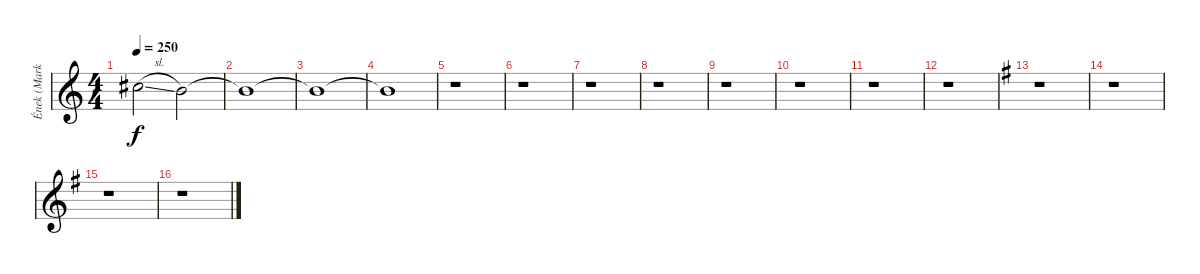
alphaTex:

\track ("Ének (Mark Boals)" "Ének (Mark") {instrument tenorsax}
\staff {score}
\tuning (E4 B3 G3 D3 A2 E2) {hide}
\ts (4 4)
\tempo 250
\clef g2
\ks c
9.1{sl}.2{dy f} 7.1.2 |
7.1{t}.1 |
7.1{t}.1 |
7.1{t}.1 |
r.1 |
r.1 |
r.1 |
r.1 |
r.1 |
r.1 |
r.1 |
r.1 |
\ks g
r.1 |
r.1 |
r.1 |
r.1
